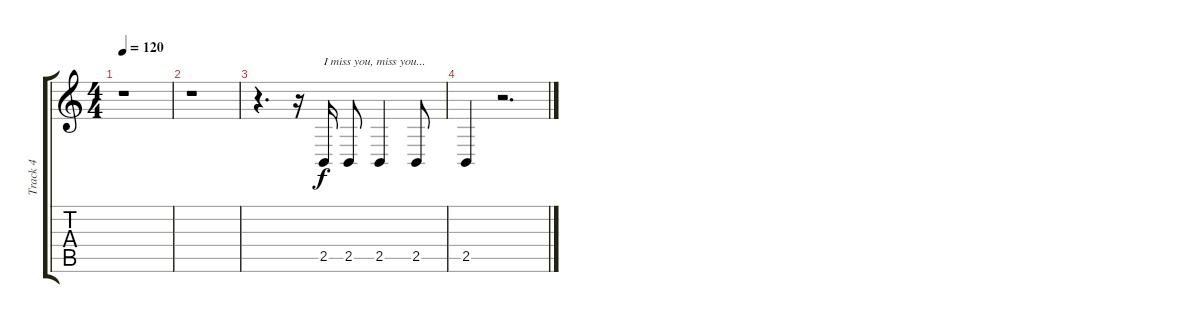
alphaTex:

\track ("Track 4" "Track 4") {instrument cello}
\staff {score tabs}
\tuning (E4 B3 G3 D3 A2 E2) {hide}
\ts (4 4)
\tempo 120
\clef g2
\ks c
r.1{dy f} |
r.1 |
r.4{d} r.16 2.5.16{txt "I miss you, miss you..."} 2.5.8 2.5.4 2.5.8 |
2.5.4 r.2{d}
